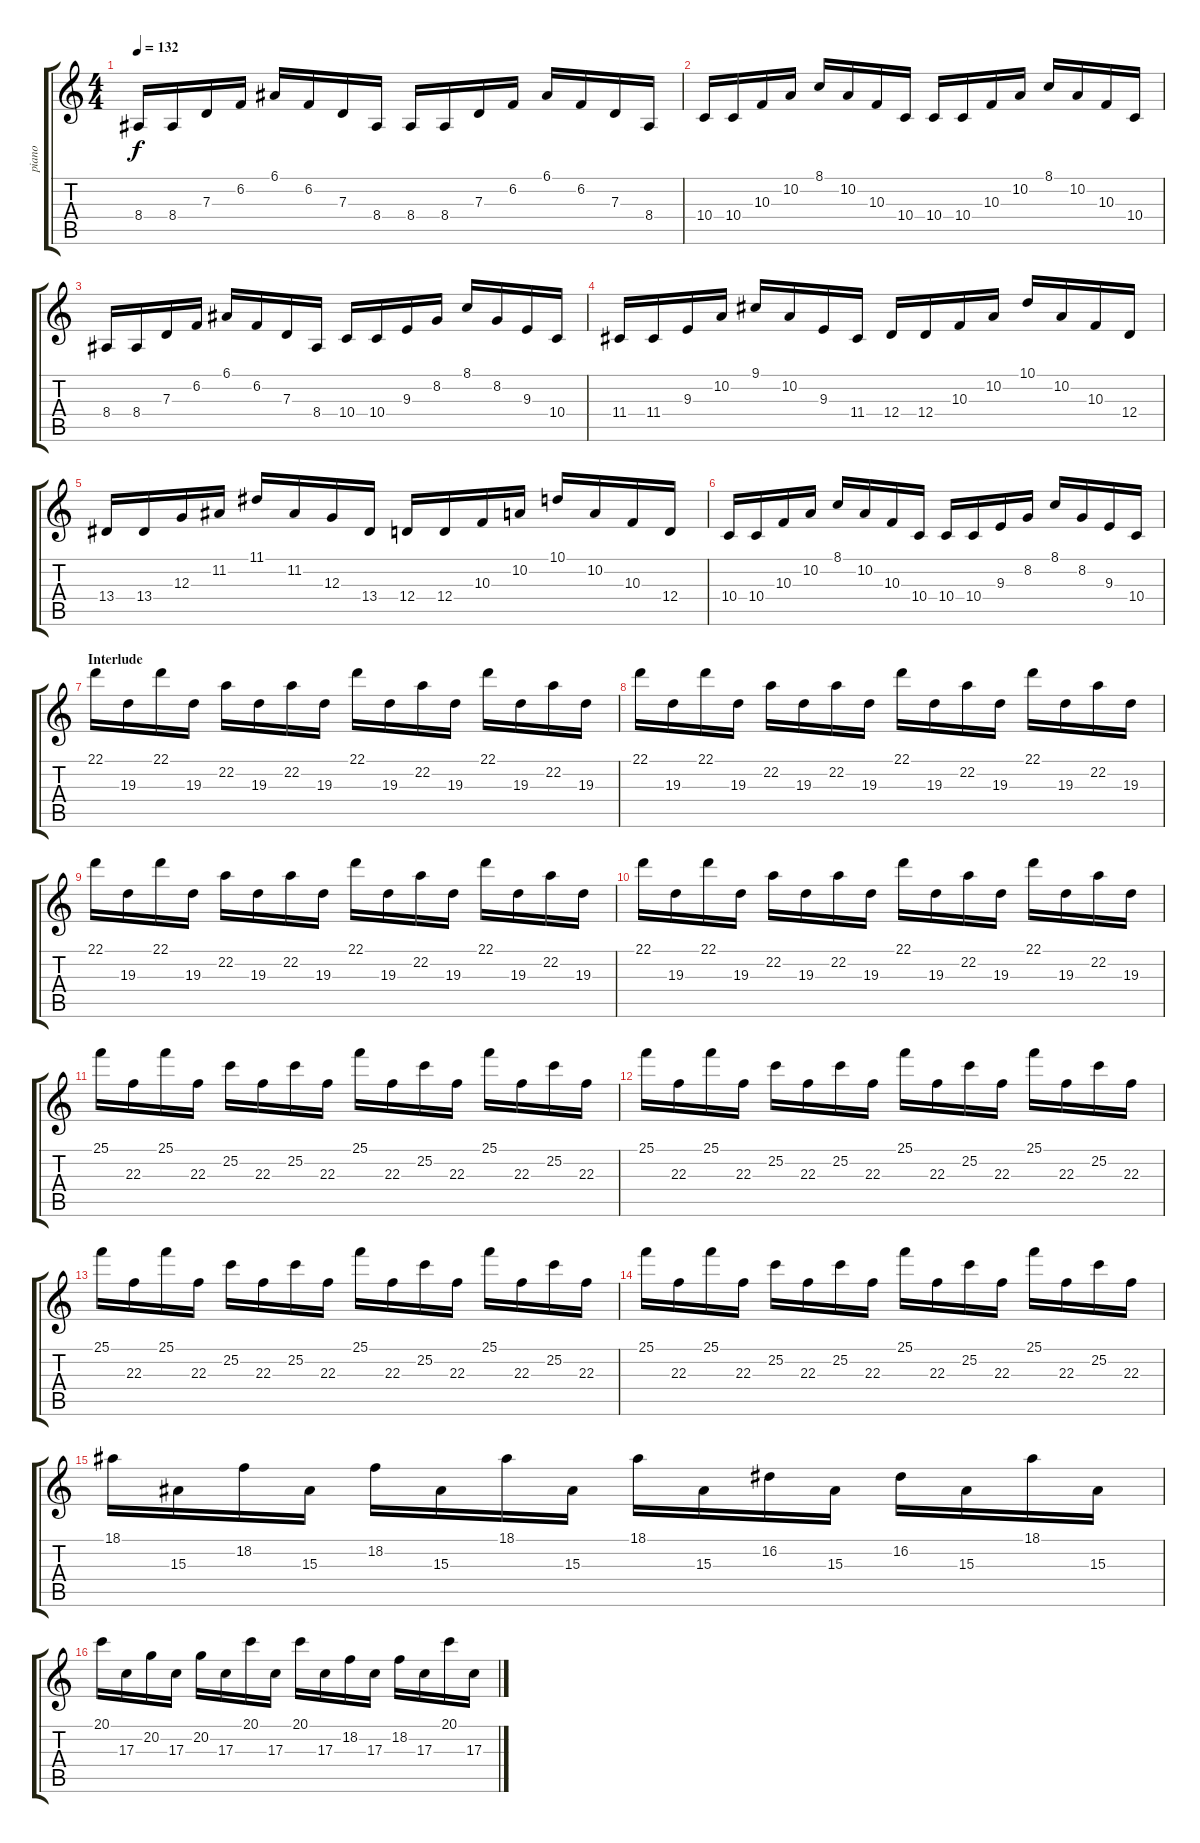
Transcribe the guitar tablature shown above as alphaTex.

\track ("piano" "piano") {instrument electricgrandpiano}
\staff {score tabs}
\tuning (E4 B3 G3 D3 A2 E2) {hide}
\ts (4 4)
\tempo 132
\clef g2
\ks c
8.4.16{dy f} 8.4.16 7.3.16 6.2.16 6.1.16 6.2.16 7.3.16 8.4.16 8.4.16 8.4.16 7.3.16 6.2.16 6.1.16 6.2.16 7.3.16 8.4.16 |
10.4.16 10.4.16 10.3.16 10.2.16 8.1.16 10.2.16 10.3.16 10.4.16 10.4.16 10.4.16 10.3.16 10.2.16 8.1.16 10.2.16 10.3.16 10.4.16 |
8.4.16 8.4.16 7.3.16 6.2.16 6.1.16 6.2.16 7.3.16 8.4.16 10.4.16 10.4.16 9.3.16 8.2.16 8.1.16 8.2.16 9.3.16 10.4.16 |
11.4.16 11.4.16 9.3.16 10.2.16 9.1.16 10.2.16 9.3.16 11.4.16 12.4.16 12.4.16 10.3.16 10.2.16 10.1.16 10.2.16 10.3.16 12.4.16 |
13.4.16 13.4.16 12.3.16 11.2.16 11.1.16 11.2.16 12.3.16 13.4.16 12.4.16 12.4.16 10.3.16 10.2.16 10.1.16 10.2.16 10.3.16 12.4.16 |
10.4.16 10.4.16 10.3.16 10.2.16 8.1.16 10.2.16 10.3.16 10.4.16 10.4.16 10.4.16 9.3.16 8.2.16 8.1.16 8.2.16 9.3.16 10.4.16 |
\section ("" "Interlude")
22.1.16 19.3.16 22.1.16 19.3.16 22.2.16 19.3.16 22.2.16 19.3.16 22.1.16 19.3.16 22.2.16 19.3.16 22.1.16 19.3.16 22.2.16 19.3.16 |
22.1.16 19.3.16 22.1.16 19.3.16 22.2.16 19.3.16 22.2.16 19.3.16 22.1.16 19.3.16 22.2.16 19.3.16 22.1.16 19.3.16 22.2.16 19.3.16 |
22.1.16 19.3.16 22.1.16 19.3.16 22.2.16 19.3.16 22.2.16 19.3.16 22.1.16 19.3.16 22.2.16 19.3.16 22.1.16 19.3.16 22.2.16 19.3.16 |
22.1.16 19.3.16 22.1.16 19.3.16 22.2.16 19.3.16 22.2.16 19.3.16 22.1.16 19.3.16 22.2.16 19.3.16 22.1.16 19.3.16 22.2.16 19.3.16 |
25.1.16 22.3.16 25.1.16 22.3.16 25.2.16 22.3.16 25.2.16 22.3.16 25.1.16 22.3.16 25.2.16 22.3.16 25.1.16 22.3.16 25.2.16 22.3.16 |
25.1.16 22.3.16 25.1.16 22.3.16 25.2.16 22.3.16 25.2.16 22.3.16 25.1.16 22.3.16 25.2.16 22.3.16 25.1.16 22.3.16 25.2.16 22.3.16 |
25.1.16 22.3.16 25.1.16 22.3.16 25.2.16 22.3.16 25.2.16 22.3.16 25.1.16 22.3.16 25.2.16 22.3.16 25.1.16 22.3.16 25.2.16 22.3.16 |
25.1.16 22.3.16 25.1.16 22.3.16 25.2.16 22.3.16 25.2.16 22.3.16 25.1.16 22.3.16 25.2.16 22.3.16 25.1.16 22.3.16 25.2.16 22.3.16 |
18.1.16 15.3.16 18.2.16 15.3.16 18.2.16 15.3.16 18.1.16 15.3.16 18.1.16 15.3.16 16.2.16 15.3.16 16.2.16 15.3.16 18.1.16 15.3.16 |
20.1.16 17.3.16 20.2.16 17.3.16 20.2.16 17.3.16 20.1.16 17.3.16 20.1.16 17.3.16 18.2.16 17.3.16 18.2.16 17.3.16 20.1.16 17.3.16
